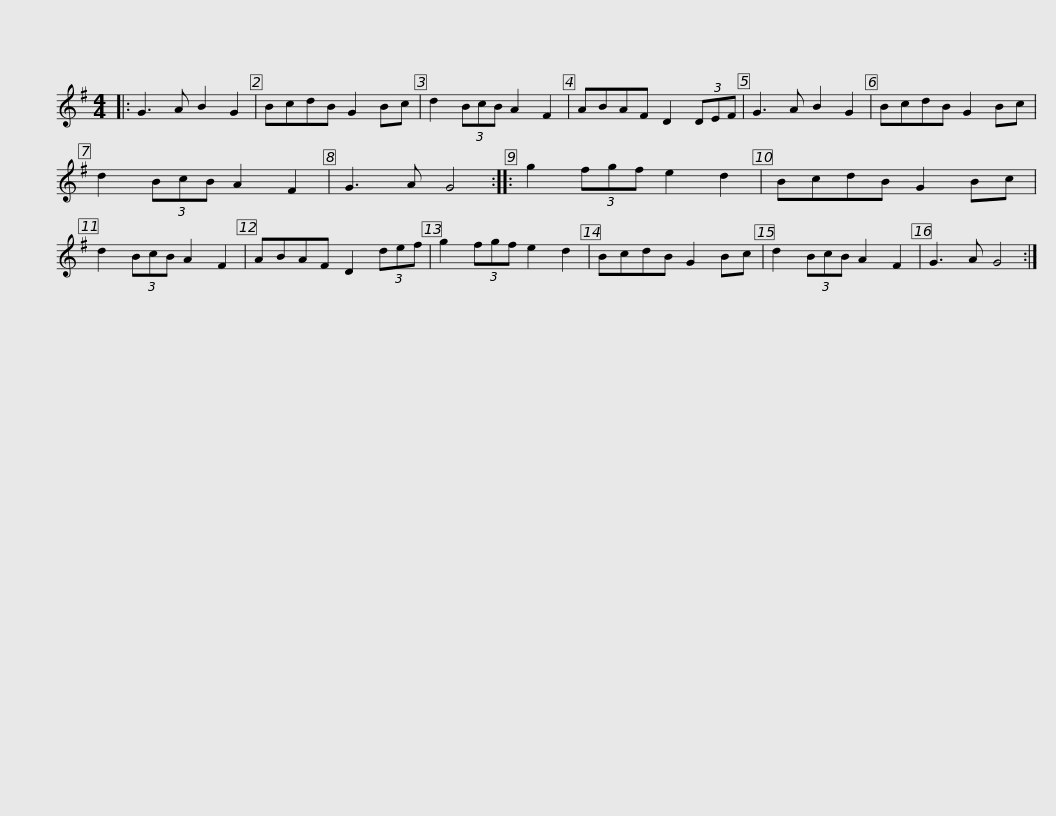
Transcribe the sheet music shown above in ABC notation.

X:1
L:1/8
M:4/4
I:linebreak $
K:G
V:1 treble
V:1
|: G3 A B2 G2 | BcdB G2 Bc | d2 (3BcB A2 F2 | ABAF D2 (3DEF | G3 A B2 G2 | %5
 BcdB G2 Bc |$ d2 (3BcB A2 F2 | G3 A G4 :: g2 (3fgf e2 d2 | BcdB G2 Bc | %10
 d2 (3BcB A2 F2 | ABAF D2 (3def | g2 (3fgf e2 d2 |$ BcdB G2 Bc | d2 (3BcB A2 F2 | %15
 G3 A G4 :| %16
